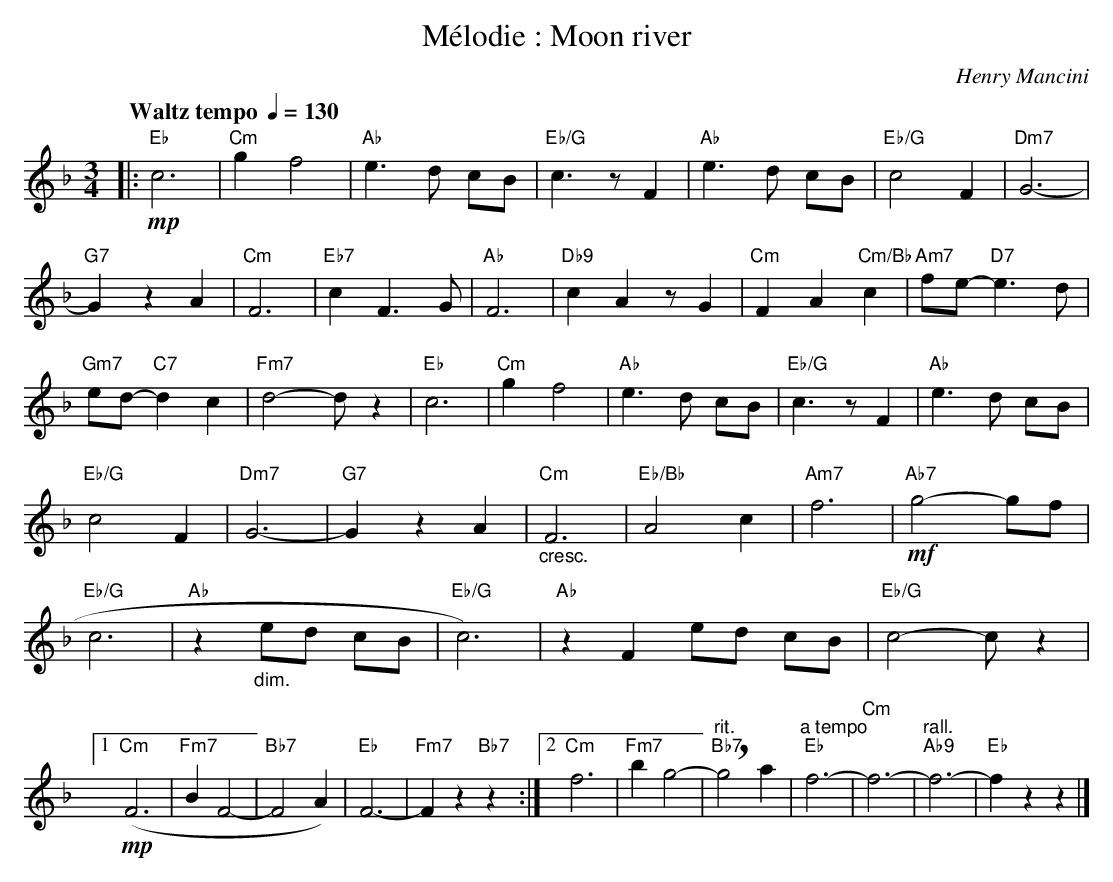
X:1
T:Mélodie : Moon river
C:Henry Mancini
M:3/4
L:1/4
Q:"Waltz tempo "1/4=130
K:Fmaj clef=treble
|: !mp! "Eb" c3 | "Cm" g f2 | "Ab" e>d c/2B/2 | "Eb/G" c>z F |\
"Ab" e>d c/2B/2 | "Eb/G" c2 F | "Dm7" G3- | "G7" G z A |\
"Cm" F3 | "Eb7" c F>G | "Ab" F3 | "Db9" c A z/2 G |\
"Cm" F A "Cm/Bb" c | "Am7" f/2e/2- "D7"e>d | "Gm7" e/2d/2- "C7"d c | "Fm7" d2- d/2z |\
"Eb" c3 | "Cm" g f2 | "Ab" e>d c/2B/2 | "Eb/G" c>z F |\
"Ab" e>d c/2B/2 | "Eb/G" c2 F | "Dm7" G3- | "G7" G z A |\
"_cresc." "Cm" F3 | "Eb/Bb" A2 c | "Am7" f3 | !mf! "Ab7" g2- g/2f/2 |\
"Eb/G" c3 | "Ab" z "_dim." e/2d/2 c/2B/2 | "Eb/G" c3) | "Ab" zF e/2d/2 c/2B/2 |\
"Eb/G" c2- c/2z |1 "Cm" !mp! (F3 | "Fm7" B F2- | "Bb7" F2 A) |\
"Eb" F3- | "Fm7" F z "Bb7" z :|2 "Cm" f3 | "Fm7" b g2- |\
"^rit." "Bb7" !breath! g2 a | "^a tempo" "Eb" f3- | "Cm" f3- | "^rall." "Ab9" f3- | "Eb" f z z |]
